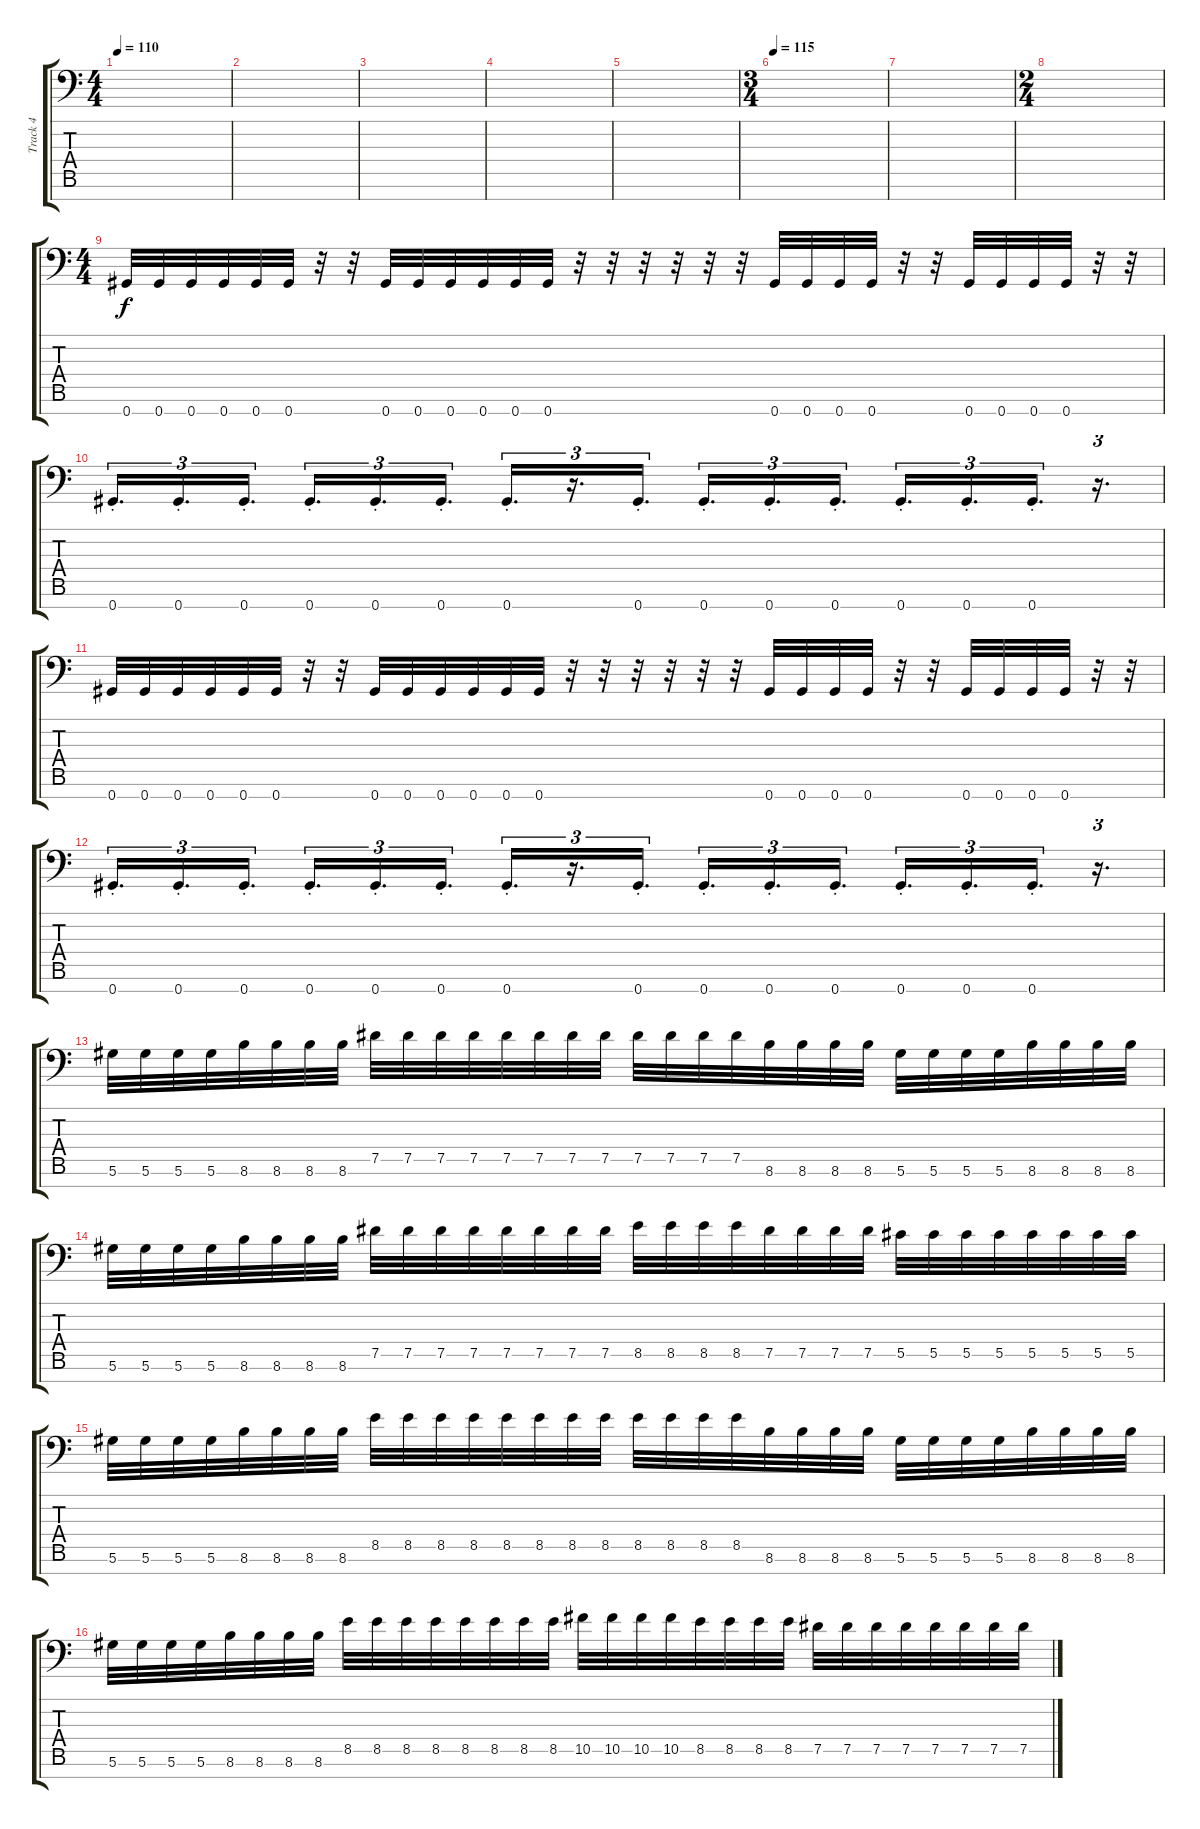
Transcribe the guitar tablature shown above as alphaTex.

\track ("Track 4" "Track 4") {instrument electricguitarmuted}
\staff {score tabs}
\tuning (Eb4 Bb3 Gb3 Db3 Ab2 Eb2 Ab1) {hide}
\ts (4 4)
\tempo 110
\clef f4
\ks c
|
|
|
|
|
\ts (3 4)
\tempo 115
|
|
\ts (2 4)
|
\ts (4 4)
0.7.32 0.7.32 0.7.32 0.7.32 0.7.32 0.7.32 r.32 r.32 0.7.32 0.7.32 0.7.32 0.7.32 0.7.32 0.7.32 r.32 r.32 r.32 r.32 r.32 r.32 0.7.32 0.7.32 0.7.32 0.7.32 r.32 r.32 0.7.32 0.7.32 0.7.32 0.7.32 r.32 r.32 |
0.7{st}.16{d tu (3 2)} 0.7{st}.16{d tu (3 2)} 0.7{st}.16{d tu (3 2)} 0.7{st}.16{d tu (3 2)} 0.7{st}.16{d tu (3 2)} 0.7{st}.16{d tu (3 2)} 0.7{st}.16{d tu (3 2)} r.16{d tu (3 2)} 0.7{st}.16{d tu (3 2)} 0.7{st}.16{d tu (3 2)} 0.7{st}.16{d tu (3 2)} 0.7{st}.16{d tu (3 2)} 0.7{st}.16{d tu (3 2)} 0.7{st}.16{d tu (3 2)} 0.7{st}.16{d tu (3 2)} r.16{d tu (3 2)} |
0.7.32 0.7.32 0.7.32 0.7.32 0.7.32 0.7.32 r.32 r.32 0.7.32 0.7.32 0.7.32 0.7.32 0.7.32 0.7.32 r.32 r.32 r.32 r.32 r.32 r.32 0.7.32 0.7.32 0.7.32 0.7.32 r.32 r.32 0.7.32 0.7.32 0.7.32 0.7.32 r.32 r.32 |
0.7{st}.16{d tu (3 2)} 0.7{st}.16{d tu (3 2)} 0.7{st}.16{d tu (3 2)} 0.7{st}.16{d tu (3 2)} 0.7{st}.16{d tu (3 2)} 0.7{st}.16{d tu (3 2)} 0.7{st}.16{d tu (3 2)} r.16{d tu (3 2)} 0.7{st}.16{d tu (3 2)} 0.7{st}.16{d tu (3 2)} 0.7{st}.16{d tu (3 2)} 0.7{st}.16{d tu (3 2)} 0.7{st}.16{d tu (3 2)} 0.7{st}.16{d tu (3 2)} 0.7{st}.16{d tu (3 2)} r.16{d tu (3 2)} |
5.6.32 5.6.32 5.6.32 5.6.32 8.6.32 8.6.32 8.6.32 8.6.32 7.5.32 7.5.32 7.5.32 7.5.32 7.5.32 7.5.32 7.5.32 7.5.32 7.5.32 7.5.32 7.5.32 7.5.32 8.6.32 8.6.32 8.6.32 8.6.32 5.6.32 5.6.32 5.6.32 5.6.32 8.6.32 8.6.32 8.6.32 8.6.32 |
5.6.32 5.6.32 5.6.32 5.6.32 8.6.32 8.6.32 8.6.32 8.6.32 7.5.32 7.5.32 7.5.32 7.5.32 7.5.32 7.5.32 7.5.32 7.5.32 8.5.32 8.5.32 8.5.32 8.5.32 7.5.32 7.5.32 7.5.32 7.5.32 5.5.32 5.5.32 5.5.32 5.5.32 5.5.32 5.5.32 5.5.32 5.5.32 |
5.6.32 5.6.32 5.6.32 5.6.32 8.6.32 8.6.32 8.6.32 8.6.32 8.5.32 8.5.32 8.5.32 8.5.32 8.5.32 8.5.32 8.5.32 8.5.32 8.5.32 8.5.32 8.5.32 8.5.32 8.6.32 8.6.32 8.6.32 8.6.32 5.6.32 5.6.32 5.6.32 5.6.32 8.6.32 8.6.32 8.6.32 8.6.32 |
5.6.32 5.6.32 5.6.32 5.6.32 8.6.32 8.6.32 8.6.32 8.6.32 8.5.32 8.5.32 8.5.32 8.5.32 8.5.32 8.5.32 8.5.32 8.5.32 10.5.32 10.5.32 10.5.32 10.5.32 8.5.32 8.5.32 8.5.32 8.5.32 7.5.32 7.5.32 7.5.32 7.5.32 7.5.32 7.5.32 7.5.32 7.5.32
